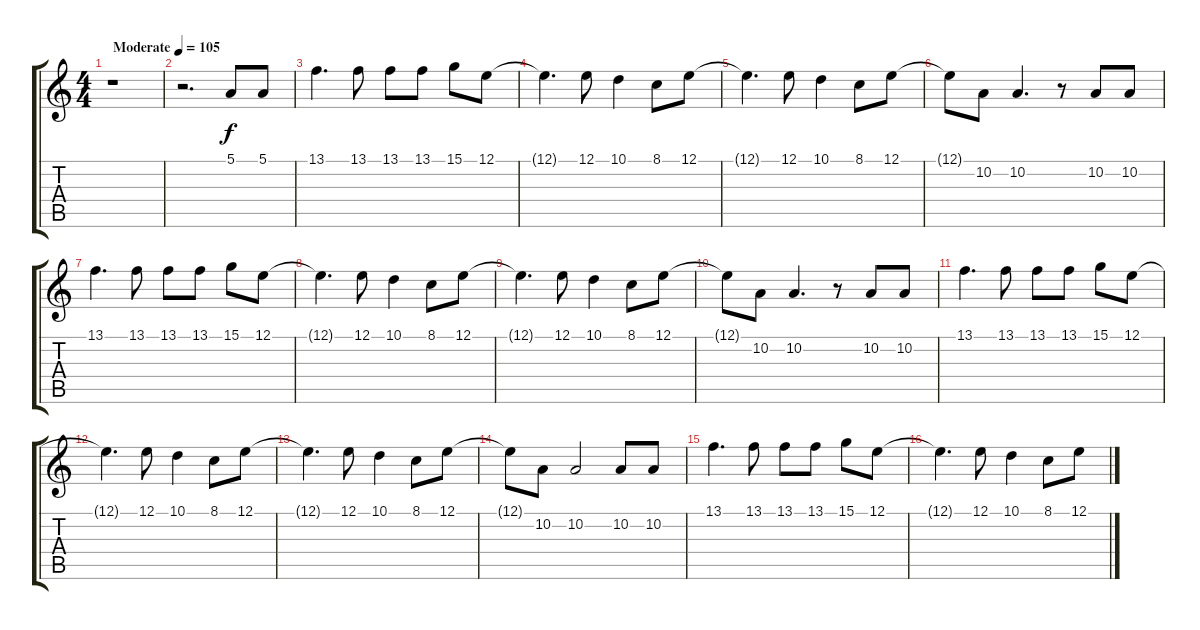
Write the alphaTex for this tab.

\track "" {instrument synthstrings1}
\staff {score tabs}
\tuning (E4 B3 G3 D3 A2 E2) {hide}
\ts (4 4)
\tempo (105 "Moderate")
\clef g2
\ks c
r.1{dy f instrument synthstrings1} |
r.2{d} 5.1.8 5.1.8 |
13.1.4{d} 13.1.8 13.1.8 13.1.8 15.1.8 12.1.8 |
12.1{t}.4{d} 12.1.8 10.1.4 8.1.8 12.1.8 |
12.1{t}.4{d} 12.1.8 10.1.4 8.1.8 12.1.8 |
12.1{t}.8 10.2.8 10.2.4{d} r.8 10.2.8 10.2.8 |
13.1.4{d} 13.1.8 13.1.8 13.1.8 15.1.8 12.1.8 |
12.1{t}.4{d} 12.1.8 10.1.4 8.1.8 12.1.8 |
12.1{t}.4{d} 12.1.8 10.1.4 8.1.8 12.1.8 |
12.1{t}.8 10.2.8 10.2.4{d} r.8 10.2.8 10.2.8 |
13.1.4{d} 13.1.8 13.1.8 13.1.8 15.1.8 12.1.8 |
12.1{t}.4{d} 12.1.8 10.1.4 8.1.8 12.1.8 |
12.1{t}.4{d} 12.1.8 10.1.4 8.1.8 12.1.8 |
12.1{t}.8 10.2.8 10.2.2 10.2.8 10.2.8 |
13.1.4{d} 13.1.8 13.1.8 13.1.8 15.1.8 12.1.8 |
12.1{t}.4{d} 12.1.8 10.1.4 8.1.8 12.1.8
